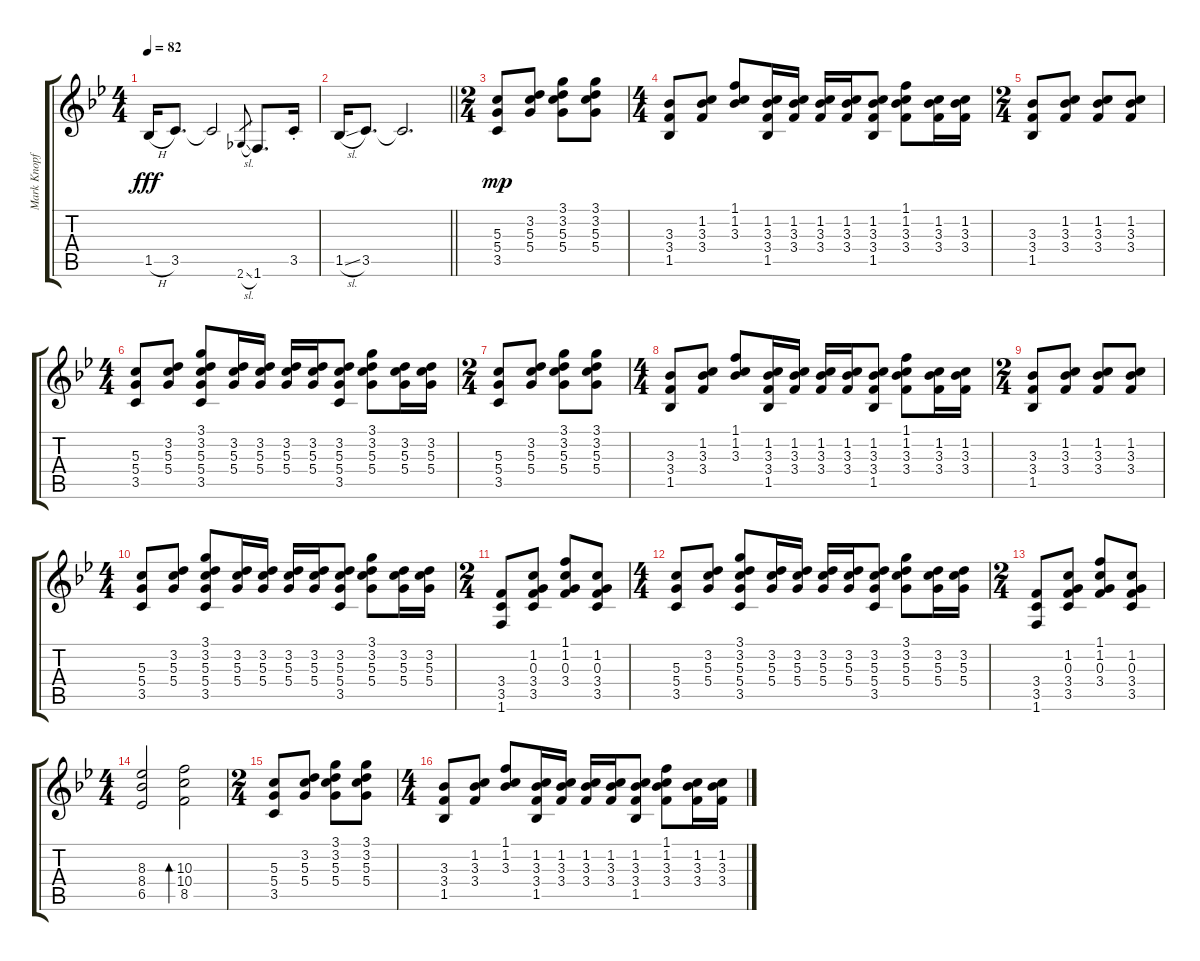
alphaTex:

\track ("Mark Knopfler - Clean Fender Telecaster" "Mark Knopf") {instrument electricguitarjazz}
\staff {score tabs}
\tuning (E4 B3 G3 D3 A2 E2) {hide}
\ts (4 4)
\tempo 82
\clef g2
\ks bb
1.5{h}.16{dy fff} 3.5.8{d} 3.5{t}.2 2.6{sl}.8{gr} 1.6.8{d} 3.5{st}.16 |
\barLineRight lightlight
1.5{sl}.16 3.5.8{d} 3.5{t}.2{d} |
\ts (2 4)
(5.3 5.4 3.5).8{dy mp} (3.2 5.3 5.4).8 (3.1 3.2 5.3 5.4).8 (3.1 3.2 5.3 5.4).8 |
\ts (4 4)
(3.3 3.4 1.5).8 (1.2 3.3 3.4).8 (1.1 1.2 3.3).8 (1.2 3.3 3.4 1.5).16 (1.2 3.3 3.4).16 (1.2 3.3 3.4).16 (1.2 3.3 3.4).16 (1.2 3.3 3.4 1.5).8 (1.1 1.2 3.3 3.4).8 (1.2 3.3 3.4).16 (1.2 3.3 3.4).16 |
\ts (2 4)
(3.3 3.4 1.5).8 (1.2 3.3 3.4).8 (1.2 3.3 3.4).8 (1.2 3.3 3.4).8 |
\ts (4 4)
(5.3 5.4 3.5).8 (3.2 5.3 5.4).8 (3.1 3.2 5.3 5.4 3.5).8 (3.2 5.3 5.4).16 (3.2 5.3 5.4).16 (3.2 5.3 5.4).16 (3.2 5.3 5.4).16 (3.2 5.3 5.4 3.5).8 (3.1 3.2 5.3 5.4).8 (3.2 5.3 5.4).16 (3.2 5.3 5.4).16 |
\ts (2 4)
(5.3 5.4 3.5).8 (3.2 5.3 5.4).8 (3.1 3.2 5.3 5.4).8 (3.1 3.2 5.3 5.4).8 |
\ts (4 4)
(3.3 3.4 1.5).8 (1.2 3.3 3.4).8 (1.1 1.2 3.3).8 (1.2 3.3 3.4 1.5).16 (1.2 3.3 3.4).16 (1.2 3.3 3.4).16 (1.2 3.3 3.4).16 (1.2 3.3 3.4 1.5).8 (1.1 1.2 3.3 3.4).8 (1.2 3.3 3.4).16 (1.2 3.3 3.4).16 |
\ts (2 4)
(3.3 3.4 1.5).8 (1.2 3.3 3.4).8 (1.2 3.3 3.4).8 (1.2 3.3 3.4).8 |
\ts (4 4)
(5.3 5.4 3.5).8 (3.2 5.3 5.4).8 (3.1 3.2 5.3 5.4 3.5).8 (3.2 5.3 5.4).16 (3.2 5.3 5.4).16 (3.2 5.3 5.4).16 (3.2 5.3 5.4).16 (3.2 5.3 5.4 3.5).8 (3.1 3.2 5.3 5.4).8 (3.2 5.3 5.4).16 (3.2 5.3 5.4).16 |
\ts (2 4)
(3.4 3.5 1.6).8 (1.2 0.3 3.4 3.5).8 (1.1 1.2 0.3 3.4).8 (1.2 0.3 3.4 3.5).8 |
\ts (4 4)
(5.3 5.4 3.5).8 (3.2 5.3 5.4).8 (3.1 3.2 5.3 5.4 3.5).8 (3.2 5.3 5.4).16 (3.2 5.3 5.4).16 (3.2 5.3 5.4).16 (3.2 5.3 5.4).16 (3.2 5.3 5.4 3.5).8 (3.1 3.2 5.3 5.4).8 (3.2 5.3 5.4).16 (3.2 5.3 5.4).16 |
\ts (2 4)
(3.4 3.5 1.6).8 (1.2 0.3 3.4 3.5).8 (1.1 1.2 0.3 3.4).8 (1.2 0.3 3.4 3.5).8 |
\ts (4 4)
(8.3 8.4 6.5).2 (10.3 10.4 8.5).2{bd 30} |
\ts (2 4)
(5.3 5.4 3.5).8 (3.2 5.3 5.4).8 (3.1 3.2 5.3 5.4).8 (3.1 3.2 5.3 5.4).8 |
\ts (4 4)
(3.3 3.4 1.5).8 (1.2 3.3 3.4).8 (1.1 1.2 3.3).8 (1.2 3.3 3.4 1.5).16 (1.2 3.3 3.4).16 (1.2 3.3 3.4).16 (1.2 3.3 3.4).16 (1.2 3.3 3.4 1.5).8 (1.1 1.2 3.3 3.4).8 (1.2 3.3 3.4).16 (1.2 3.3 3.4).16
